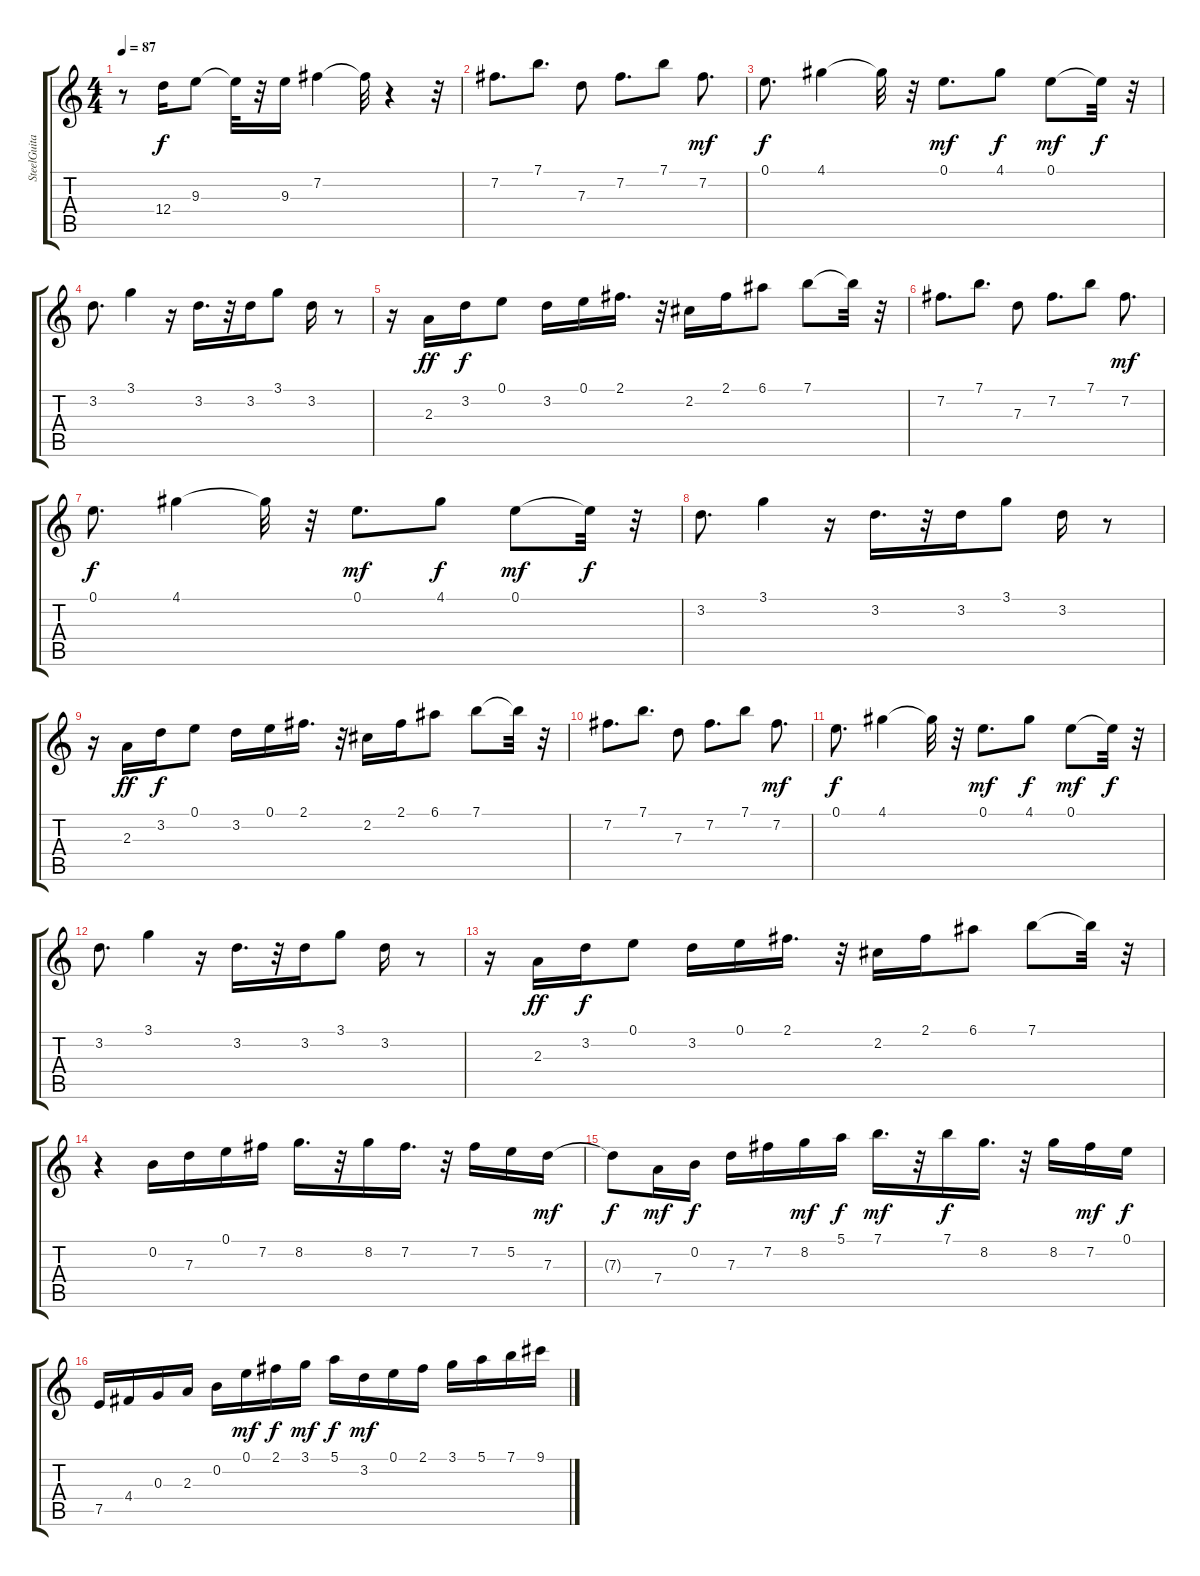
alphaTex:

\track ("SteelGuitar" "SteelGuita") {instrument acousticguitarsteel}
\staff {score tabs}
\tuning (E4 B3 G3 D3 A2 E2) {hide}
\ts (4 4)
\tempo 87
\clef g2
\ks c
r.8{dy f} 12.4.16 9.3.8 9.3{t}.32 r.32 9.3.16 7.2.4 7.2{t}.32 r.4 r.32 |
7.2.8{d} 7.1.8{d} 7.3.8 7.2.8{d} 7.1.8 7.2.8{d dy mf} |
0.1.8{d dy f} 4.1.4 4.1{t}.32 r.32 0.1.8{d dy mf} 4.1.8{dy f} 0.1.8{dy mf} 0.1{t}.32{dy f} r.32 |
3.2.8{d} 3.1.4 r.16 3.2.16{d} r.32 3.2.16 3.1.8 3.2.16 r.8 |
r.16 2.3.16{dy ff} 3.2.16{dy f} 0.1.8 3.2.16 0.1.16 2.1.16{d} r.32 2.2.16 2.1.16 6.1.8 7.1.8 7.1{t}.32 r.32 |
7.2.8{d} 7.1.8{d} 7.3.8 7.2.8{d} 7.1.8 7.2.8{d dy mf} |
0.1.8{d dy f} 4.1.4 4.1{t}.32 r.32 0.1.8{d dy mf} 4.1.8{dy f} 0.1.8{dy mf} 0.1{t}.32{dy f} r.32 |
3.2.8{d} 3.1.4 r.16 3.2.16{d} r.32 3.2.16 3.1.8 3.2.16 r.8 |
r.16 2.3.16{dy ff} 3.2.16{dy f} 0.1.8 3.2.16 0.1.16 2.1.16{d} r.32 2.2.16 2.1.16 6.1.8 7.1.8 7.1{t}.32 r.32 |
7.2.8{d} 7.1.8{d} 7.3.8 7.2.8{d} 7.1.8 7.2.8{d dy mf} |
0.1.8{d dy f} 4.1.4 4.1{t}.32 r.32 0.1.8{d dy mf} 4.1.8{dy f} 0.1.8{dy mf} 0.1{t}.32{dy f} r.32 |
3.2.8{d} 3.1.4 r.16 3.2.16{d} r.32 3.2.16 3.1.8 3.2.16 r.8 |
r.16 2.3.16{dy ff} 3.2.16{dy f} 0.1.8 3.2.16 0.1.16 2.1.16{d} r.32 2.2.16 2.1.16 6.1.8 7.1.8 7.1{t}.32 r.32 |
r.4 0.2.16 7.3.16 0.1.16 7.2.16 8.2.16{d} r.32 8.2.16 7.2.16{d} r.32 7.2.16 5.2.16 7.3.16{dy mf} |
7.3{t}.8{dy f} 7.4.16{dy mf} 0.2.16{dy f} 7.3.16 7.2.16 8.2.16{dy mf} 5.1.16{dy f} 7.1.16{d dy mf} r.32 7.1.16{dy f} 8.2.16{d} r.32 8.2.16 7.2.16{dy mf} 0.1.16{dy f} |
7.5.16 4.4.16 0.3.16 2.3.16 0.2.16 0.1.16{dy mf} 2.1.16{dy f} 3.1.16{dy mf} 5.1.16{dy f} 3.2.16{dy mf} 0.1.16 2.1.16 3.1.16 5.1.16 7.1.16 9.1.16
